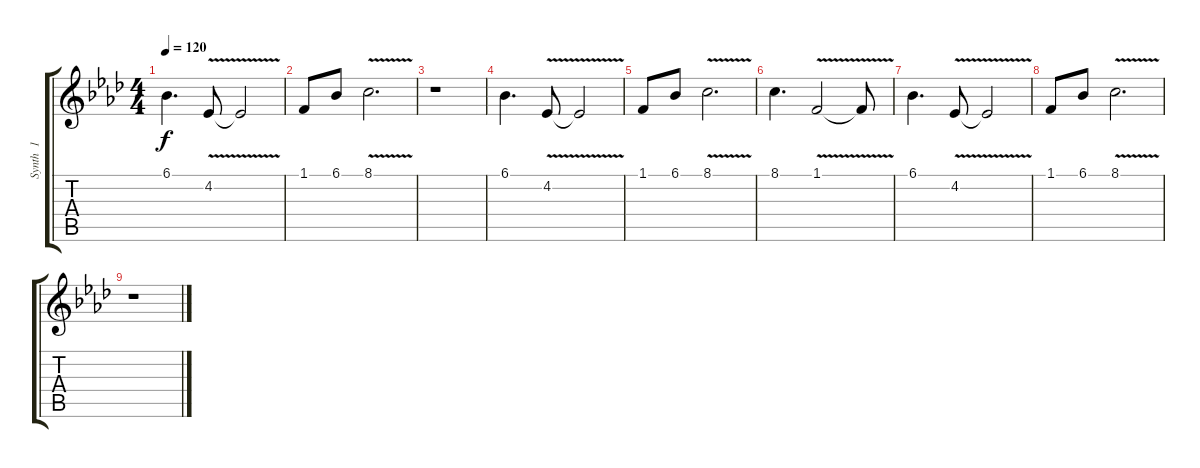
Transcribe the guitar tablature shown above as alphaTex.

\track ("Synth  1" "Synth  1") {instrument acousticgrandpiano}
\staff {score tabs}
\tuning (E4 B3 G3 D3 A2 E2) {hide}
\ts (4 4)
\tempo 120
\clef g2
\ks ab
6.1.4{d dy f} 4.2{v}.8 4.2{t}.2 |
1.1.8 6.1.8 8.1{v}.2{d} |
r.1 |
6.1.4{d} 4.2{v}.8 4.2{t}.2 |
1.1.8 6.1.8 8.1{v}.2{d} |
8.1.4{d} 1.1{v}.2 1.1{t}.8 |
6.1.4{d} 4.2{v}.8 4.2{t}.2 |
1.1.8 6.1.8 8.1{v}.2{d} |
r.1
